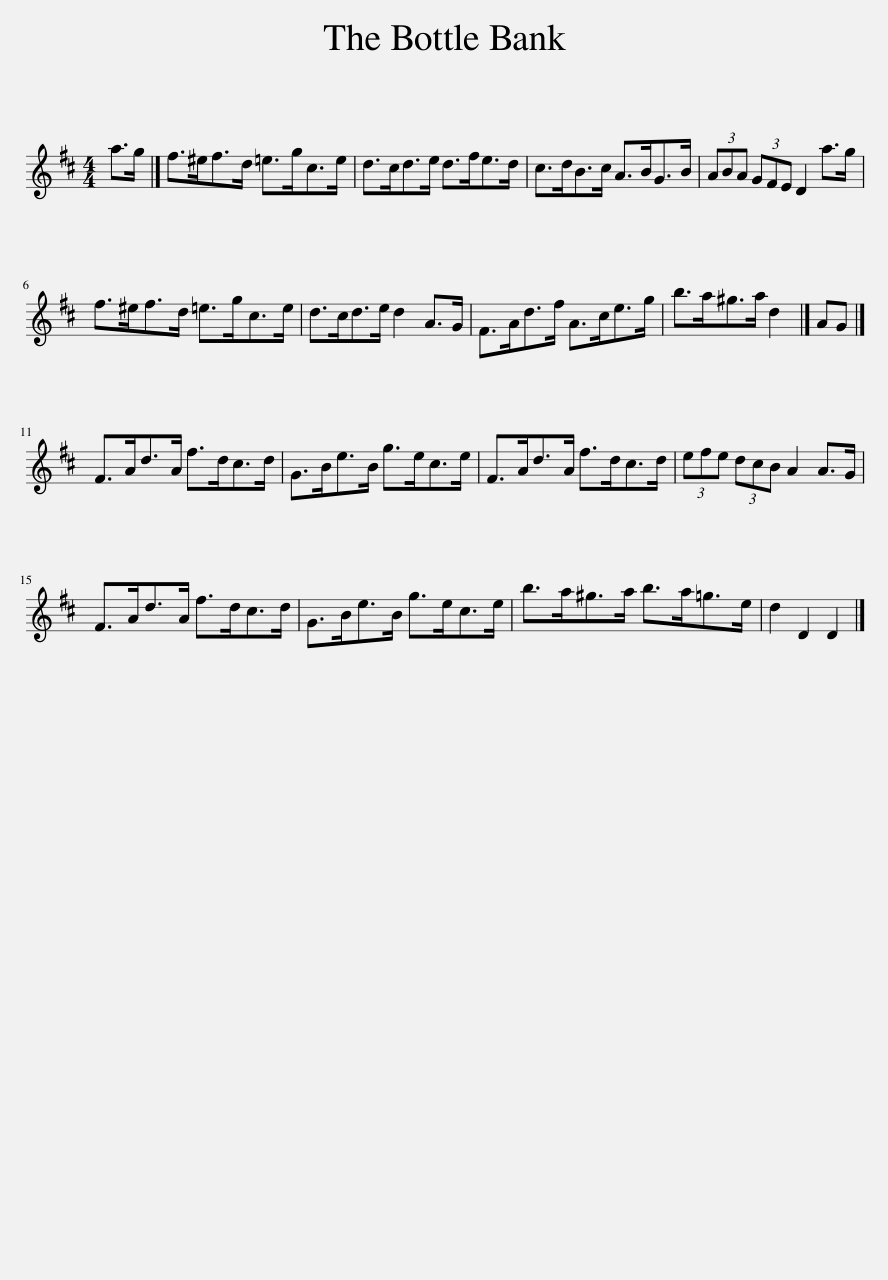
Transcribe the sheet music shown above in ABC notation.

X:1
L:1/8
M:4/4
I:linebreak $
K:D
V:1 treble
V:1
 a>g |] f>^ef>d =e>gc>e | d>cd>e d>fe>d | c>dB>c A>BG>B | (3ABA (3GFE D2 a>g |$ %5
 f>^ef>d =e>gc>e | d>cd>e d2 A>G | F>Ad>f A>ce>g | b>a^g>a d2 |] AG |]$ %10
 F>Ad>A f>dc>d | G>Be>B g>ec>e | F>Ad>A f>dc>d | (3efe (3dcB A2 A>G |$ F>Ad>A f>dc>d | %15
 G>Be>B g>ec>e | b>a^g>a b>a=g>e | d2 D2 D2 |] %18
